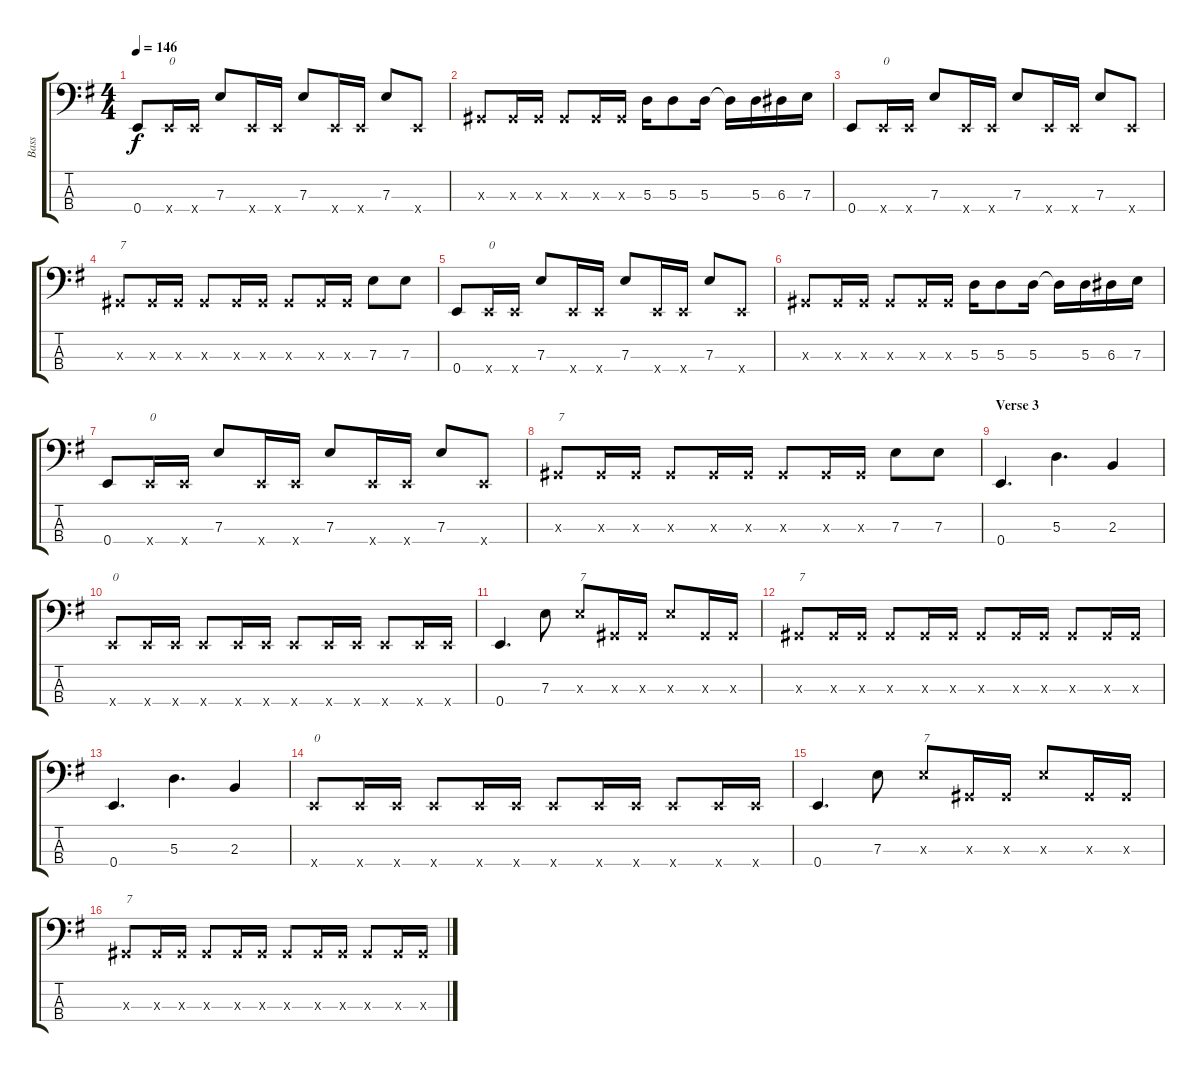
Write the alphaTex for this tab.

\track ("Bass" "Bass") {instrument electricbassfinger}
\staff {score tabs}
\tuning (G2 D2 A1 E1) {hide}
\ts (4 4)
\tempo 146
\clef f4
\ks g
0.4.8{dy f} 0.4{x}.16{txt "0"} 0.4{x}.16 7.3.8 0.4{x}.16 0.4{x}.16 7.3.8 0.4{x}.16 0.4{x}.16 7.3.8 0.4{x}.8 |
-1.3{x}.8 -1.3{x}.16 -1.3{x}.16 -1.3{x}.8 -1.3{x}.16 -1.3{x}.16 5.3.16 5.3.8 5.3.16 5.3{t}.16 5.3.16 6.3.16 7.3.16 |
0.4.8 0.4{x}.16{txt "0"} 0.4{x}.16 7.3.8 0.4{x}.16 0.4{x}.16 7.3.8 0.4{x}.16 0.4{x}.16 7.3.8 0.4{x}.8 |
-1.3{x}.8{txt "7"} -1.3{x}.16 -1.3{x}.16 -1.3{x}.8 -1.3{x}.16 -1.3{x}.16 -1.3{x}.8 -1.3{x}.16 -1.3{x}.16 7.3.8 7.3.8 |
0.4.8 0.4{x}.16{txt "0"} 0.4{x}.16 7.3.8 0.4{x}.16 0.4{x}.16 7.3.8 0.4{x}.16 0.4{x}.16 7.3.8 0.4{x}.8 |
-1.3{x}.8 -1.3{x}.16 -1.3{x}.16 -1.3{x}.8 -1.3{x}.16 -1.3{x}.16 5.3.16 5.3.8 5.3.16 5.3{t}.16 5.3.16 6.3.16 7.3.16 |
0.4.8 0.4{x}.16{txt "0"} 0.4{x}.16 7.3.8 0.4{x}.16 0.4{x}.16 7.3.8 0.4{x}.16 0.4{x}.16 7.3.8 0.4{x}.8 |
-1.3{x}.8{txt "7"} -1.3{x}.16 -1.3{x}.16 -1.3{x}.8 -1.3{x}.16 -1.3{x}.16 -1.3{x}.8 -1.3{x}.16 -1.3{x}.16 7.3.8 7.3.8 |
\section ("" "Verse 3")
0.4.4{d} 5.3.4{d} 2.3.4 |
0.4{x}.8{txt "0"} 0.4{x}.16 0.4{x}.16 0.4{x}.8 0.4{x}.16 0.4{x}.16 0.4{x}.8 0.4{x}.16 0.4{x}.16 0.4{x}.8 0.4{x}.16 0.4{x}.16 |
0.4.4{d} 7.3.8 7.3{x}.8{txt "7"} -1.3{x}.16 -1.3{x}.16 7.3{x}.8 -1.3{x}.16 -1.3{x}.16 |
-1.3{x}.8{txt "7"} -1.3{x}.16 -1.3{x}.16 -1.3{x}.8 -1.3{x}.16 -1.3{x}.16 -1.3{x}.8 -1.3{x}.16 -1.3{x}.16 -1.3{x}.8 -1.3{x}.16 -1.3{x}.16 |
0.4.4{d} 5.3.4{d} 2.3.4 |
0.4{x}.8{txt "0"} 0.4{x}.16 0.4{x}.16 0.4{x}.8 0.4{x}.16 0.4{x}.16 0.4{x}.8 0.4{x}.16 0.4{x}.16 0.4{x}.8 0.4{x}.16 0.4{x}.16 |
0.4.4{d} 7.3.8 7.3{x}.8{txt "7"} -1.3{x}.16 -1.3{x}.16 7.3{x}.8 -1.3{x}.16 -1.3{x}.16 |
-1.3{x}.8{txt "7"} -1.3{x}.16 -1.3{x}.16 -1.3{x}.8 -1.3{x}.16 -1.3{x}.16 -1.3{x}.8 -1.3{x}.16 -1.3{x}.16 -1.3{x}.8 -1.3{x}.16 -1.3{x}.16
